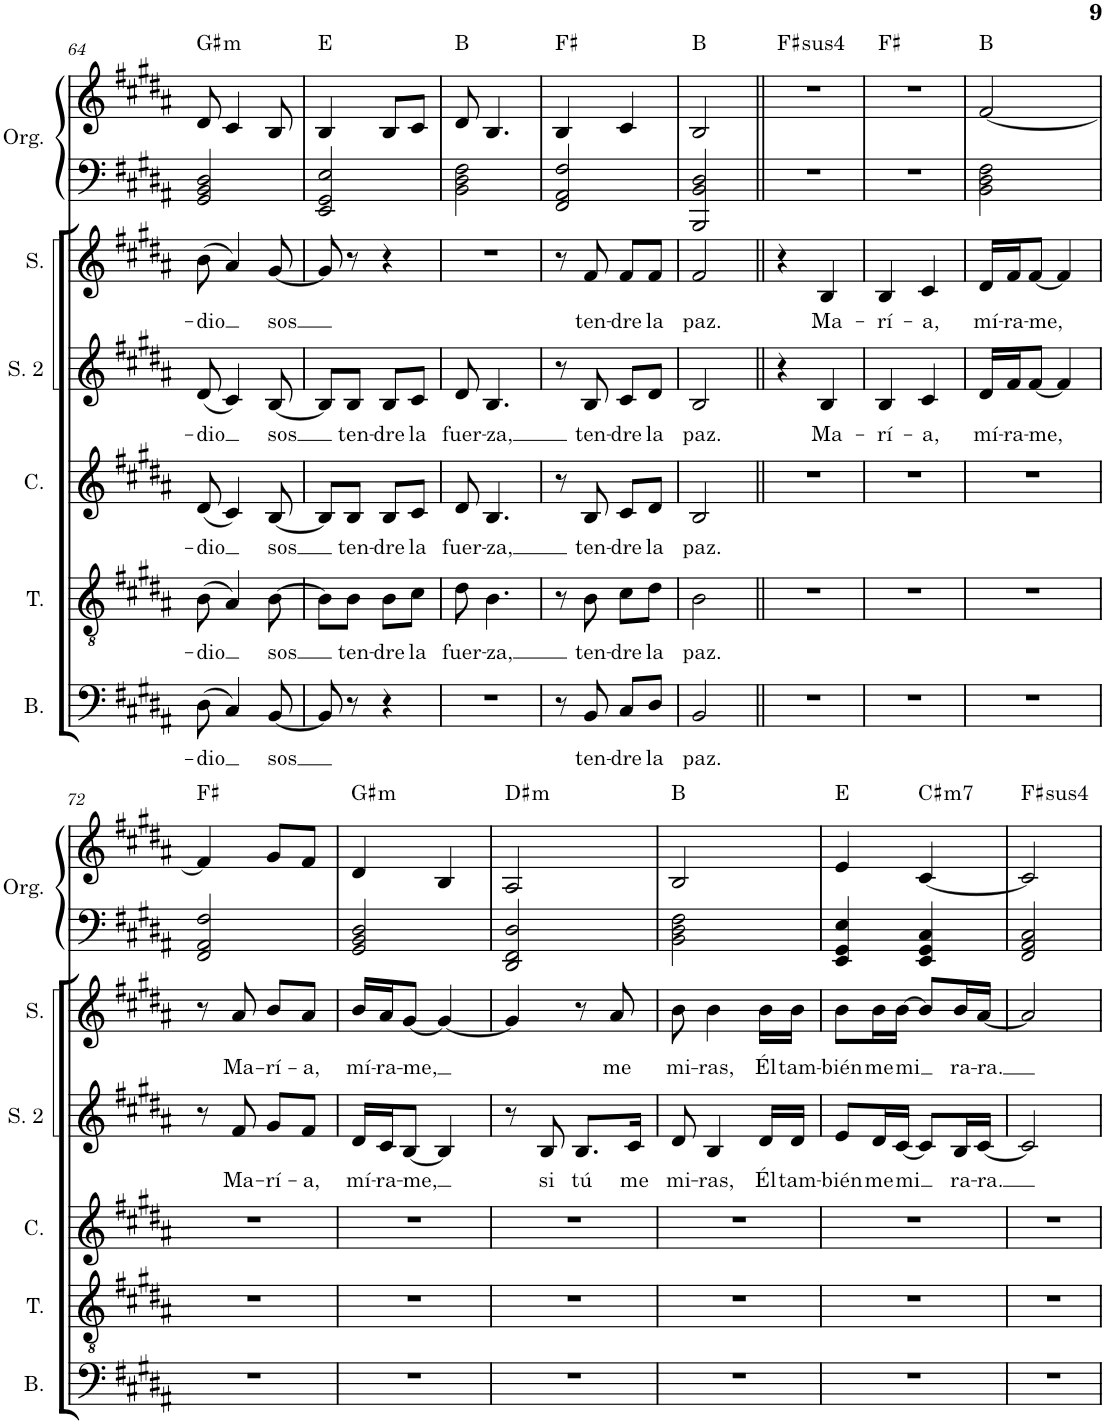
**kern	**text	**kern	**text	**kern	**text	**kern	**text	**kern	**text	**kern	**kern	**kern	**harte
*part6	*part6	*part5	*part5	*part4	*part4	*part3	*part3	*part2	*part2	*part1	*part1	*part1	*part1
*staff8	*staff8	*staff7	*staff7	*staff6	*staff6	*staff5	*staff5	*staff4	*staff4	*staff3	*staff2	*staff1	*
*I"Bajo	*	*I"Tenor	*	*I"Contralto	*	*I"Soprano 2	*	*I"Soprano	*	*I"Órgano	*	*	*
*I'B.	*	*I'T.	*	*I'C.	*	*I'S. 2	*	*I'S.	*	*	*	*	*
!!LO:PB:g=z
*clefF4	*	*clefGv2	*	*clefG2	*	*clefG2	*	*clefG2	*	*clefF4	*clefF4	*clefG2	*
*k[f#c#g#d#a#]	*	*k[f#c#g#d#a#]	*	*k[f#c#g#d#a#]	*	*k[f#c#g#d#a#]	*	*k[f#c#g#d#a#]	*	*k[f#c#g#d#a#]	*k[f#c#g#d#a#]	*k[f#c#g#d#a#]	*
*M2/4	*	*M2/4	*	*M2/4	*	*M2/4	*	*M2/4	*	*M2/4	*M2/4	*M2/4	*
=64	=64	=64	=64	=64	=64	=64	=64	=64	=64	=64	=64	=64	=64
!	!LO:LY:b	!	!LO:LY:b	!	!LO:LY:b	!	!LO:LY:b	!	!LO:LY:b	!	!	!	!LO:H:kt=m
(8D#\	-dio	(8B\	-dio	(8d#/	-dio	(8d#/	-dio	(8b\	-dio	2GG#	2GG#/ 2BB/ 2D#/	8d#/	G#:min
4C#/)	.	4A#/)	.	4c#/)	.	4c#/)	.	4a#/)	.	.	.	4c#/	.
!	!LO:LY:b	!	!LO:LY:b	!	!LO:LY:b	!	!LO:LY:b	!	!LO:LY:b	!	!	!	!
[8BB/	sos	[8B\	sos	[8B/	sos	[8B/	sos	[8g#/	sos	.	.	8B/	.
=65	=65	=65	=65	=65	=65	=65	=65	=65	=65	=65	=65	=65	=65
8BB/]	.	8B\L]	.	8B/L]	.	8B/L]	.	8g#/]	.	2EE	2EE/ 2GG#/ 2E/	4B/	E:maj
!	!	!	!LO:LY:b	!	!LO:LY:b	!	!LO:LY:b	!	!	!	!	!	!
8r	.	8B\J	ten-	8B/J	ten-	8B/J	ten-	8r	.	.	.	.	.
!	!	!	!LO:LY:b	!	!LO:LY:b	!	!LO:LY:b	!	!	!	!	!	!
4r	.	8B\L	-dre	8B/L	-dre	8B/L	-dre	4r	.	.	.	8B/L	.
!	!	!	!LO:LY:b	!	!LO:LY:b	!	!LO:LY:b	!	!	!	!	!	!
.	.	8c#\J	la	8c#/J	la	8c#/J	la	.	.	.	.	8c#/J	.
=66	=66	=66	=66	=66	=66	=66	=66	=66	=66	=66	=66	=66	=66
!	!	!	!LO:LY:b	!	!LO:LY:b	!	!LO:LY:b	!	!	!	!	!	!
2r	.	8d#\	fuer-	8d#/	fuer-	8d#/	fuer-	2r	.	2BB	2BB\ 2D#\ 2F#\	8d#/	B:maj
!	!	!	!LO:LY:b	!	!LO:LY:b	!	!LO:LY:b	!	!	!	!	!	!
.	.	4.B\	-za,	4.B/	-za,	4.B/	-za,	.	.	.	.	4.B/	.
=67	=67	=67	=67	=67	=67	=67	=67	=67	=67	=67	=67	=67	=67
8r	.	8r	.	8r	.	8r	.	8r	.	2FF#	2FF#/ 2AA#/ 2F#/	4B/	F#:maj
!	!LO:LY:b	!	!LO:LY:b	!	!LO:LY:b	!	!LO:LY:b	!	!LO:LY:b	!	!	!	!
8BB/	ten-	8B\	ten-	8B/	ten-	8B/	ten-	8f#/	ten-	.	.	.	.
!	!LO:LY:b	!	!LO:LY:b	!	!LO:LY:b	!	!LO:LY:b	!	!LO:LY:b	!	!	!	!
8C#/L	-dre	8c#\L	-dre	8c#/L	-dre	8c#/L	-dre	8f#/L	-dre	.	.	4c#/	.
!	!LO:LY:b	!	!LO:LY:b	!	!LO:LY:b	!	!LO:LY:b	!	!LO:LY:b	!	!	!	!
8D#/J	la	8d#\J	la	8d#/J	la	8d#/J	la	8f#/J	la	.	.	.	.
=68	=68	=68	=68	=68	=68	=68	=68	=68	=68	=68	=68	=68	=68
!	!LO:LY:b	!	!LO:LY:b	!	!LO:LY:b	!	!LO:LY:b	!	!LO:LY:b	!	!	!	!
2BB/	paz.	2B\	paz.	2B/	paz.	2B/	paz.	2f#/	paz.	2BB	2BBB/ 2BB/ 2D#/	2B/	B:maj
=69||	=69||	=69||	=69||	=69||	=69||	=69||	=69||	=69||	=69||	=69||	=69||	=69||	=69||
!	!	!	!	!	!	!	!	!	!	!	!	!	!LO:H:kt=4
2r	.	2r	.	2r	.	4r	.	4r	.	2r	2r	2r	F#:sus4
!	!	!	!	!	!	!	!LO:LY:b	!	!LO:LY:b	!	!	!	!
.	.	.	.	.	.	4B/	Ma-	4B/	Ma-	.	.	.	.
=70	=70	=70	=70	=70	=70	=70	=70	=70	=70	=70	=70	=70	=70
!	!	!	!	!	!	!	!LO:LY:b	!	!LO:LY:b	!	!	!	!
2r	.	2r	.	2r	.	4B/	-rí-	4B/	-rí-	2r	2r	2r	F#:maj
!	!	!	!	!	!	!	!LO:LY:b	!	!LO:LY:b	!	!	!	!
.	.	.	.	.	.	4c#/	-a,	4c#/	-a,	.	.	.	.
=71	=71	=71	=71	=71	=71	=71	=71	=71	=71	=71	=71	=71	=71
!	!	!	!	!	!	!	!LO:LY:b	!	!LO:LY:b	!	!	!	!
2r	.	2r	.	2r	.	16d#/LL	mí-	16d#/LL	mí-	2BB	2BB\ 2D#\ 2F#\	[2f#/	B:maj
!	!	!	!	!	!	!	!LO:LY:b	!	!LO:LY:b	!	!	!	!
.	.	.	.	.	.	16f#/J	-ra-	16f#/J	-ra-	.	.	.	.
!	!	!	!	!	!	!	!LO:LY:b	!	!LO:LY:b	!	!	!	!
.	.	.	.	.	.	[8f#/J	-me,	[8f#/J	-me,	.	.	.	.
.	.	.	.	.	.	4f#/]	.	4f#/]	.	.	.	.	.
!!LO:LB:g=z
=72	=72	=72	=72	=72	=72	=72	=72	=72	=72	=72	=72	=72	=72
2r	.	2r	.	2r	.	8r	.	8r	.	2FF#	2FF#/ 2AA#/ 2F#/	4f#/]	F#:maj
!	!	!	!	!	!	!	!LO:LY:b	!	!LO:LY:b	!	!	!	!
.	.	.	.	.	.	8f#/	Ma-	8a#/	Ma-	.	.	.	.
!	!	!	!	!	!	!	!LO:LY:b	!	!LO:LY:b	!	!	!	!
.	.	.	.	.	.	8g#/L	-rí-	8b/L	-rí-	.	.	8g#/L	.
!	!	!	!	!	!	!	!LO:LY:b	!	!LO:LY:b	!	!	!	!
.	.	.	.	.	.	8f#/J	-a,	8a#/J	-a,	.	.	8f#/J	.
=73	=73	=73	=73	=73	=73	=73	=73	=73	=73	=73	=73	=73	=73
!	!	!	!	!	!	!	!LO:LY:b	!	!LO:LY:b	!	!	!	!LO:H:kt=m
2r	.	2r	.	2r	.	16d#/LL	mí-	16b/LL	mí-	2GG#	2GG#/ 2BB/ 2D#/	4d#/	G#:min
!	!	!	!	!	!	!	!LO:LY:b	!	!LO:LY:b	!	!	!	!
.	.	.	.	.	.	16c#/J	-ra-	16a#/J	-ra-	.	.	.	.
!	!	!	!	!	!	!	!LO:LY:b	!	!LO:LY:b	!	!	!	!
.	.	.	.	.	.	[8B/J	-me,	[8g#/J	-me,	.	.	.	.
.	.	.	.	.	.	4B/]	.	4g#/_	.	.	.	4B/	.
=74	=74	=74	=74	=74	=74	=74	=74	=74	=74	=74	=74	=74	=74
!	!	!	!	!	!	!	!	!	!	!	!	!	!LO:H:kt=m
2r	.	2r	.	2r	.	8r	.	4g#/]	.	2D#	2DD#/ 2FF#/ 2D#/	2A#/	D#:min
!	!	!	!	!	!	!	!LO:LY:b	!	!	!	!	!	!
.	.	.	.	.	.	8B/	si	.	.	.	.	.	.
!	!	!	!	!	!	!	!LO:LY:b	!	!	!	!	!	!
.	.	.	.	.	.	8.B/L	tú	8r	.	.	.	.	.
!	!	!	!	!	!	!	!	!	!LO:LY:b	!	!	!	!
.	.	.	.	.	.	.	.	8a#/	me	.	.	.	.
!	!	!	!	!	!	!	!LO:LY:b	!	!	!	!	!	!
.	.	.	.	.	.	16c#/Jk	me	.	.	.	.	.	.
=75	=75	=75	=75	=75	=75	=75	=75	=75	=75	=75	=75	=75	=75
!	!	!	!	!	!	!	!LO:LY:b	!	!LO:LY:b	!	!	!	!
2r	.	2r	.	2r	.	8d#/	mi-	8b\	mi-	2BB	2BB\ 2D#\ 2F#\	2B/	B:maj
!	!	!	!	!	!	!	!LO:LY:b	!	!LO:LY:b	!	!	!	!
.	.	.	.	.	.	4B/	-ras,	4b\	-ras,	.	.	.	.
!	!	!	!	!	!	!	!LO:LY:b	!	!LO:LY:b	!	!	!	!
.	.	.	.	.	.	16d#/LL	Él	16b\LL	Él	.	.	.	.
!	!	!	!	!	!	!	!LO:LY:b	!	!LO:LY:b	!	!	!	!
.	.	.	.	.	.	16d#/JJ	tam-	16b\JJ	tam-	.	.	.	.
=76	=76	=76	=76	=76	=76	=76	=76	=76	=76	=76	=76	=76	=76
!	!	!	!	!	!	!	!LO:LY:b	!	!LO:LY:b	!	!	!	!
2r	.	2r	.	2r	.	8e/L	-bién	8b\L	-bién	4E	4EE/ 4GG#/ 4E/	4e/	E:maj
!	!	!	!	!	!	!	!LO:LY:b	!	!LO:LY:b	!	!	!	!
.	.	.	.	.	.	16d#/L	me	16b\L	me	.	.	.	.
!	!	!	!	!	!	!	!LO:LY:b	!	!LO:LY:b	!	!	!	!
.	.	.	.	.	.	[16c#/JJ	mi	[16b\JJ	mi	.	.	.	.
!	!	!	!	!	!	!	!	!	!	!	!	!	!LO:H:kt=m7
.	.	.	.	.	.	8c#/L]	.	8b/L]	.	[4BB	4EE/ 4GG#/ 4C#/	[4c#/	C#:min7
!	!	!	!	!	!	!	!LO:LY:b	!	!LO:LY:b	!	!	!	!
.	.	.	.	.	.	16B/L	ra-	16b/L	ra-	.	.	.	.
!	!	!	!	!	!	!	!LO:LY:b	!	!LO:LY:b	!	!	!	!
.	.	.	.	.	.	[16c#/JJ	-ra.	[16a#/JJ	-ra.	.	.	.	.
=77	=77	=77	=77	=77	=77	=77	=77	=77	=77	=77	=77	=77	=77
!	!	!	!	!	!	!	!	!	!	!	!	!	!LO:H:kt=4
2r	.	2r	.	2r	.	2c#/]	.	2a#/]	.	2BB]	2FF#/ 2AA#/ 2C#/	2c#/]	F#:sus4
=	=	=	=	=	=	=	=	=	=	=	=	=	=
*-	*-	*-	*-	*-	*-	*-	*-	*-	*-	*-	*-	*-	*-
